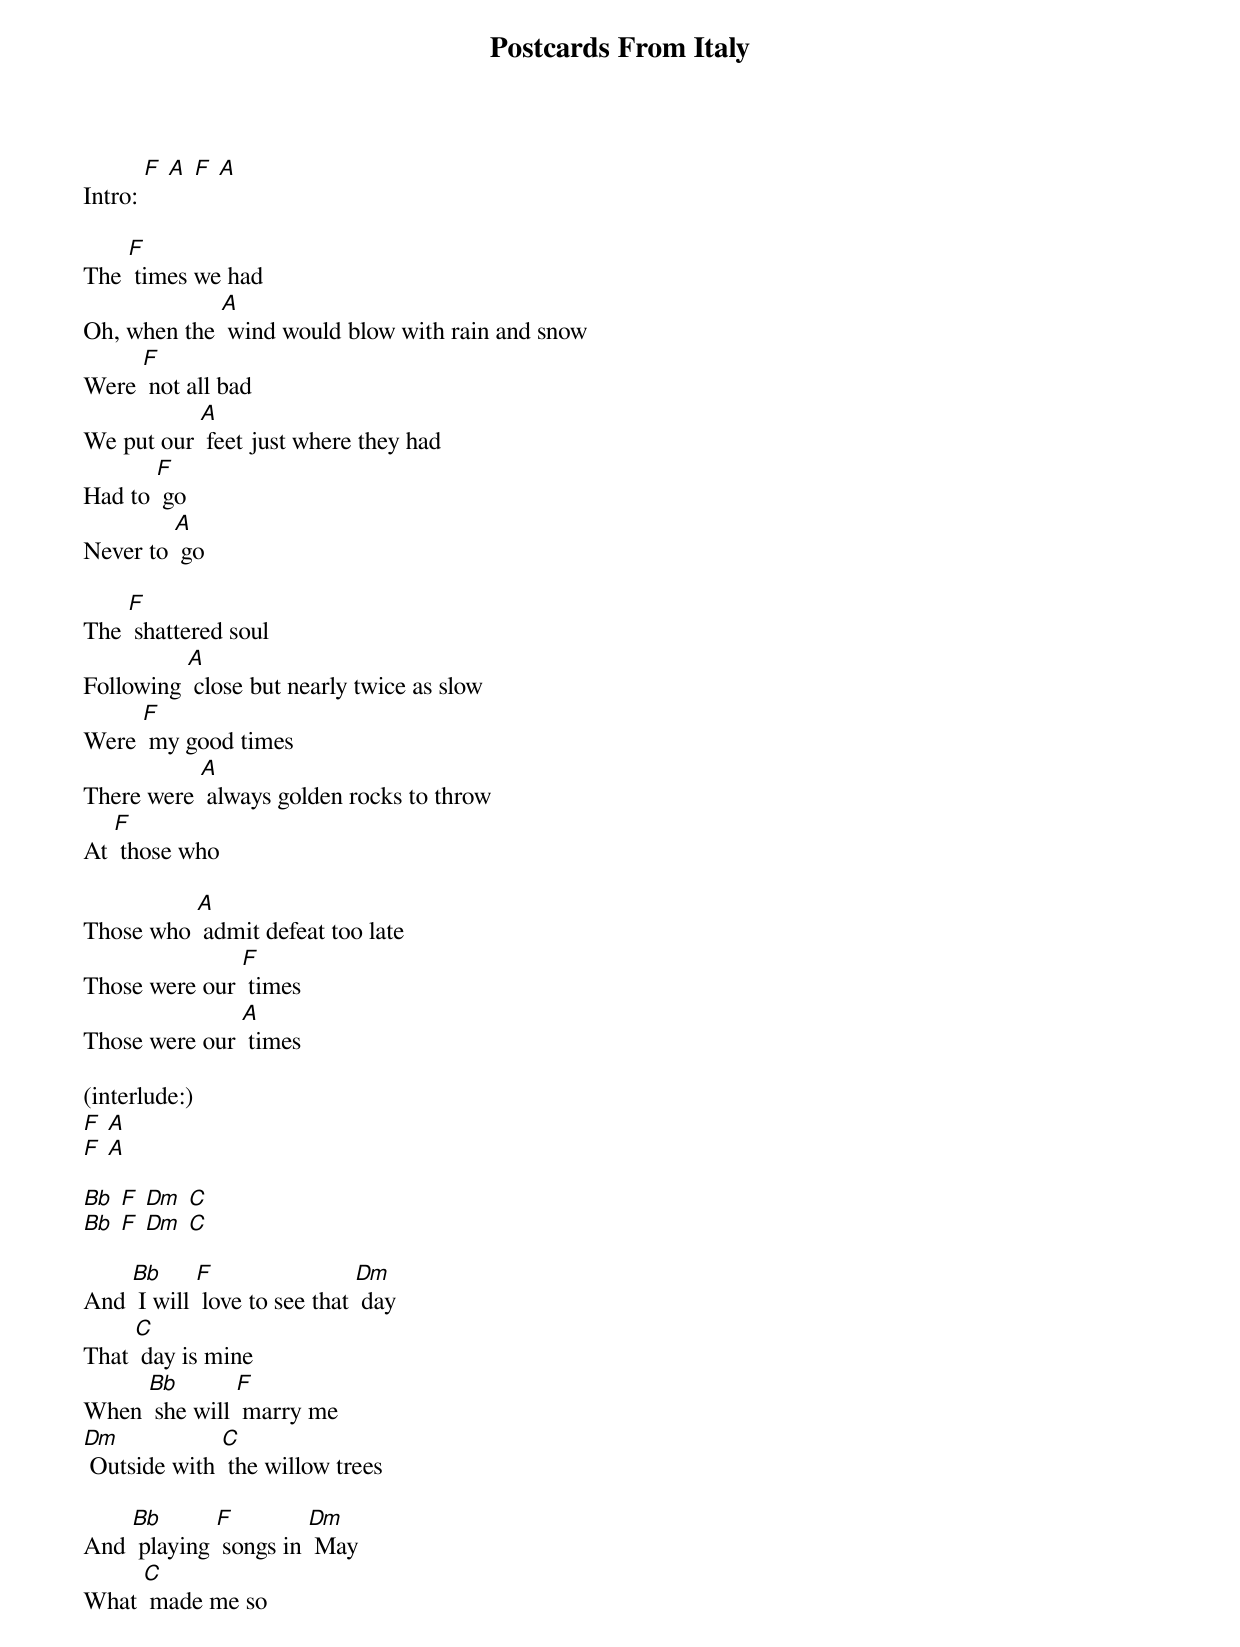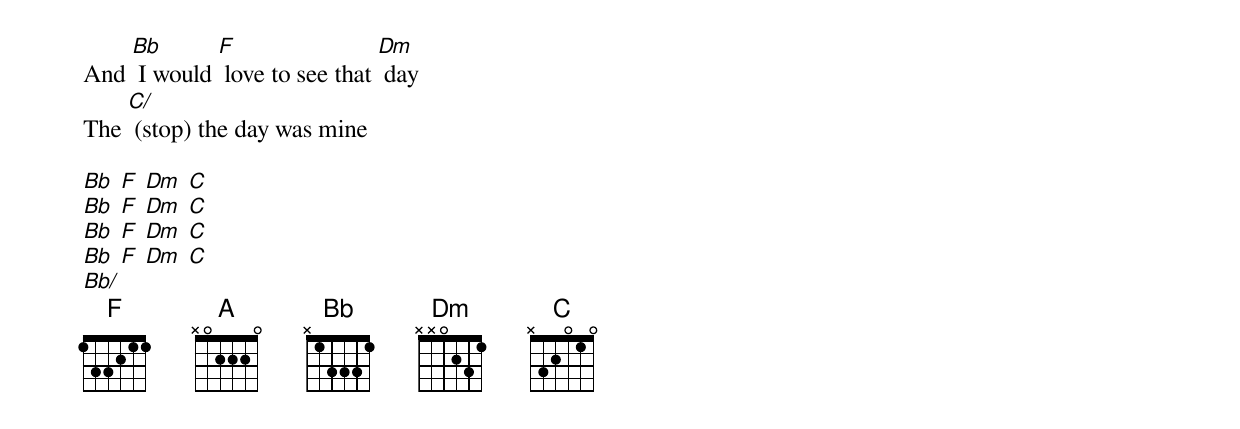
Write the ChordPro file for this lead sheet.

{t:Postcards From Italy}
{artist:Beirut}
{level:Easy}
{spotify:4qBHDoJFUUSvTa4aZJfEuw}

Intro: [F] [A] [F] [A]

The [F] times we had
Oh, when the [A] wind would blow with rain and snow
Were [F] not all bad
We put our [A] feet just where they had
Had to [F] go
Never to [A] go

The [F] shattered soul
Following [A] close but nearly twice as slow
Were [F] my good times
There were [A] always golden rocks to throw
At [F] those who

Those who [A] admit defeat too late
Those were our [F] times
Those were our [A] times

(interlude:)
[F] [A]
[F] [A]

[Bb] [F] [Dm] [C]
[Bb] [F] [Dm] [C]

And [Bb] I will [F] love to see that [Dm] day
That [C] day is mine
When [Bb] she will [F] marry me
[Dm] Outside with [C] the willow trees

And [Bb] playing [F] songs in [Dm] May
What [C] made me so
And [Bb] I would [F] love to see that [Dm] day
The [C/] (stop) the day was mine

[Bb] [F] [Dm] [C]
[Bb] [F] [Dm] [C]
[Bb] [F] [Dm] [C]
[Bb] [F] [Dm] [C]
[Bb/]
